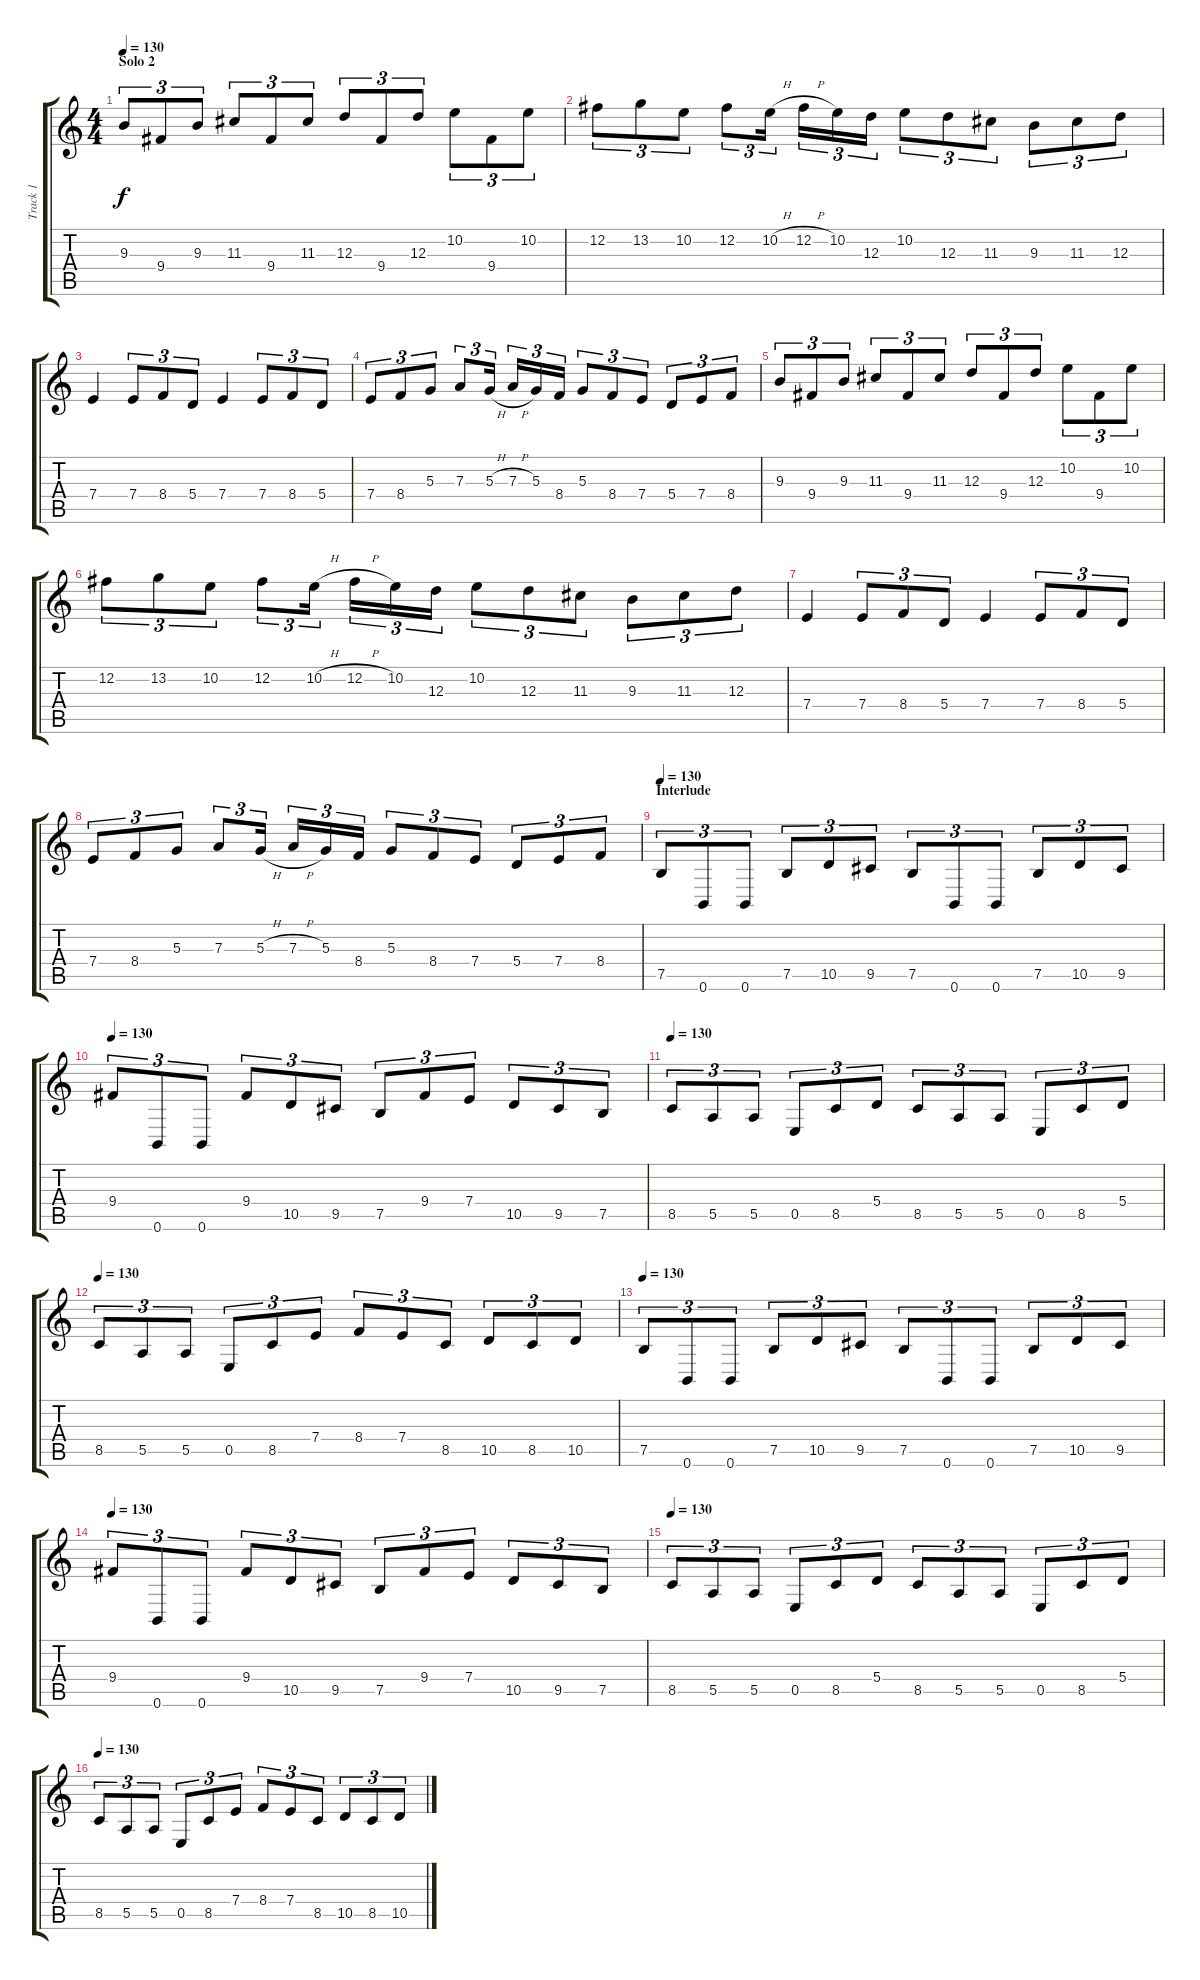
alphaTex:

\track ("Track 1" "Track 1") {instrument overdrivenguitar}
\staff {score tabs}
\tuning (B3 Gb3 D3 A2 E2 B1) {hide}
\ts (4 4)
\section ("" "Solo 2")
\tempo 130
\clef g2
\ks c
9.3.8{tu (3 2) dy f volume 13} 9.4.8{tu (3 2)} 9.3.8{tu (3 2)} 11.3.8{tu (3 2)} 9.4.8{tu (3 2)} 11.3.8{tu (3 2)} 12.3.8{tu (3 2)} 9.4.8{tu (3 2)} 12.3.8{tu (3 2)} 10.2.8{tu (3 2)} 9.4.8{tu (3 2)} 10.2.8{tu (3 2)} |
12.2.8{tu (3 2)} 13.2.8{tu (3 2)} 10.2.8{tu (3 2)} 12.2.8{tu (3 2)} 10.2{h}.16{tu (3 2)} 12.2{h}.16{tu (3 2)} 10.2.16{tu (3 2)} 12.3.16{tu (3 2)} 10.2.8{tu (3 2)} 12.3.8{tu (3 2)} 11.3.8{tu (3 2)} 9.3.8{tu (3 2)} 11.3.8{tu (3 2)} 12.3.8{tu (3 2)} |
7.4.4 7.4.8{tu (3 2)} 8.4.8{tu (3 2)} 5.4.8{tu (3 2)} 7.4.4 7.4.8{tu (3 2)} 8.4.8{tu (3 2)} 5.4.8{tu (3 2)} |
7.4.8{tu (3 2)} 8.4.8{tu (3 2)} 5.3.8{tu (3 2)} 7.3.8{tu (3 2)} 5.3{h}.16{tu (3 2)} 7.3{h}.16{tu (3 2)} 5.3.16{tu (3 2)} 8.4.16{tu (3 2)} 5.3.8{tu (3 2)} 8.4.8{tu (3 2)} 7.4.8{tu (3 2)} 5.4.8{tu (3 2)} 7.4.8{tu (3 2)} 8.4.8{tu (3 2)} |
9.3.8{tu (3 2)} 9.4.8{tu (3 2)} 9.3.8{tu (3 2)} 11.3.8{tu (3 2)} 9.4.8{tu (3 2)} 11.3.8{tu (3 2)} 12.3.8{tu (3 2)} 9.4.8{tu (3 2)} 12.3.8{tu (3 2)} 10.2.8{tu (3 2)} 9.4.8{tu (3 2)} 10.2.8{tu (3 2)} |
12.2.8{tu (3 2)} 13.2.8{tu (3 2)} 10.2.8{tu (3 2)} 12.2.8{tu (3 2)} 10.2{h}.16{tu (3 2)} 12.2{h}.16{tu (3 2)} 10.2.16{tu (3 2)} 12.3.16{tu (3 2)} 10.2.8{tu (3 2)} 12.3.8{tu (3 2)} 11.3.8{tu (3 2)} 9.3.8{tu (3 2)} 11.3.8{tu (3 2)} 12.3.8{tu (3 2)} |
7.4.4 7.4.8{tu (3 2)} 8.4.8{tu (3 2)} 5.4.8{tu (3 2)} 7.4.4 7.4.8{tu (3 2)} 8.4.8{tu (3 2)} 5.4.8{tu (3 2)} |
7.4.8{tu (3 2)} 8.4.8{tu (3 2)} 5.3.8{tu (3 2)} 7.3.8{tu (3 2)} 5.3{h}.16{tu (3 2)} 7.3{h}.16{tu (3 2)} 5.3.16{tu (3 2)} 8.4.16{tu (3 2)} 5.3.8{tu (3 2)} 8.4.8{tu (3 2)} 7.4.8{tu (3 2)} 5.4.8{tu (3 2)} 7.4.8{tu (3 2)} 8.4.8{tu (3 2)} |
\section ("" "Interlude")
\tempo 130
7.5.8{tu (3 2) volume 16} 0.6.8{tu (3 2)} 0.6.8{tu (3 2)} 7.5.8{tu (3 2)} 10.5.8{tu (3 2)} 9.5.8{tu (3 2)} 7.5.8{tu (3 2)} 0.6.8{tu (3 2)} 0.6.8{tu (3 2)} 7.5.8{tu (3 2)} 10.5.8{tu (3 2)} 9.5.8{tu (3 2)} |
\tempo 130
9.4.8{tu (3 2)} 0.6.8{tu (3 2)} 0.6.8{tu (3 2)} 9.4.8{tu (3 2)} 10.5.8{tu (3 2)} 9.5.8{tu (3 2)} 7.5.8{tu (3 2)} 9.4.8{tu (3 2)} 7.4.8{tu (3 2)} 10.5.8{tu (3 2)} 9.5.8{tu (3 2)} 7.5.8{tu (3 2)} |
\tempo 130
8.5.8{tu (3 2)} 5.5.8{tu (3 2)} 5.5.8{tu (3 2)} 0.5.8{tu (3 2)} 8.5.8{tu (3 2)} 5.4.8{tu (3 2)} 8.5.8{tu (3 2)} 5.5.8{tu (3 2)} 5.5.8{tu (3 2)} 0.5.8{tu (3 2)} 8.5.8{tu (3 2)} 5.4.8{tu (3 2)} |
\tempo 130
8.5.8{tu (3 2)} 5.5.8{tu (3 2)} 5.5.8{tu (3 2)} 0.5.8{tu (3 2)} 8.5.8{tu (3 2)} 7.4.8{tu (3 2)} 8.4.8{tu (3 2)} 7.4.8{tu (3 2)} 8.5.8{tu (3 2)} 10.5.8{tu (3 2)} 8.5.8{tu (3 2)} 10.5.8{tu (3 2)} |
\tempo 130
7.5.8{tu (3 2)} 0.6.8{tu (3 2)} 0.6.8{tu (3 2)} 7.5.8{tu (3 2)} 10.5.8{tu (3 2)} 9.5.8{tu (3 2)} 7.5.8{tu (3 2)} 0.6.8{tu (3 2)} 0.6.8{tu (3 2)} 7.5.8{tu (3 2)} 10.5.8{tu (3 2)} 9.5.8{tu (3 2)} |
\tempo 130
9.4.8{tu (3 2)} 0.6.8{tu (3 2)} 0.6.8{tu (3 2)} 9.4.8{tu (3 2)} 10.5.8{tu (3 2)} 9.5.8{tu (3 2)} 7.5.8{tu (3 2)} 9.4.8{tu (3 2)} 7.4.8{tu (3 2)} 10.5.8{tu (3 2)} 9.5.8{tu (3 2)} 7.5.8{tu (3 2)} |
\tempo 130
8.5.8{tu (3 2)} 5.5.8{tu (3 2)} 5.5.8{tu (3 2)} 0.5.8{tu (3 2)} 8.5.8{tu (3 2)} 5.4.8{tu (3 2)} 8.5.8{tu (3 2)} 5.5.8{tu (3 2)} 5.5.8{tu (3 2)} 0.5.8{tu (3 2)} 8.5.8{tu (3 2)} 5.4.8{tu (3 2)} |
\tempo 130
8.5.8{tu (3 2)} 5.5.8{tu (3 2)} 5.5.8{tu (3 2)} 0.5.8{tu (3 2)} 8.5.8{tu (3 2)} 7.4.8{tu (3 2)} 8.4.8{tu (3 2)} 7.4.8{tu (3 2)} 8.5.8{tu (3 2)} 10.5.8{tu (3 2)} 8.5.8{tu (3 2)} 10.5.8{tu (3 2)}
